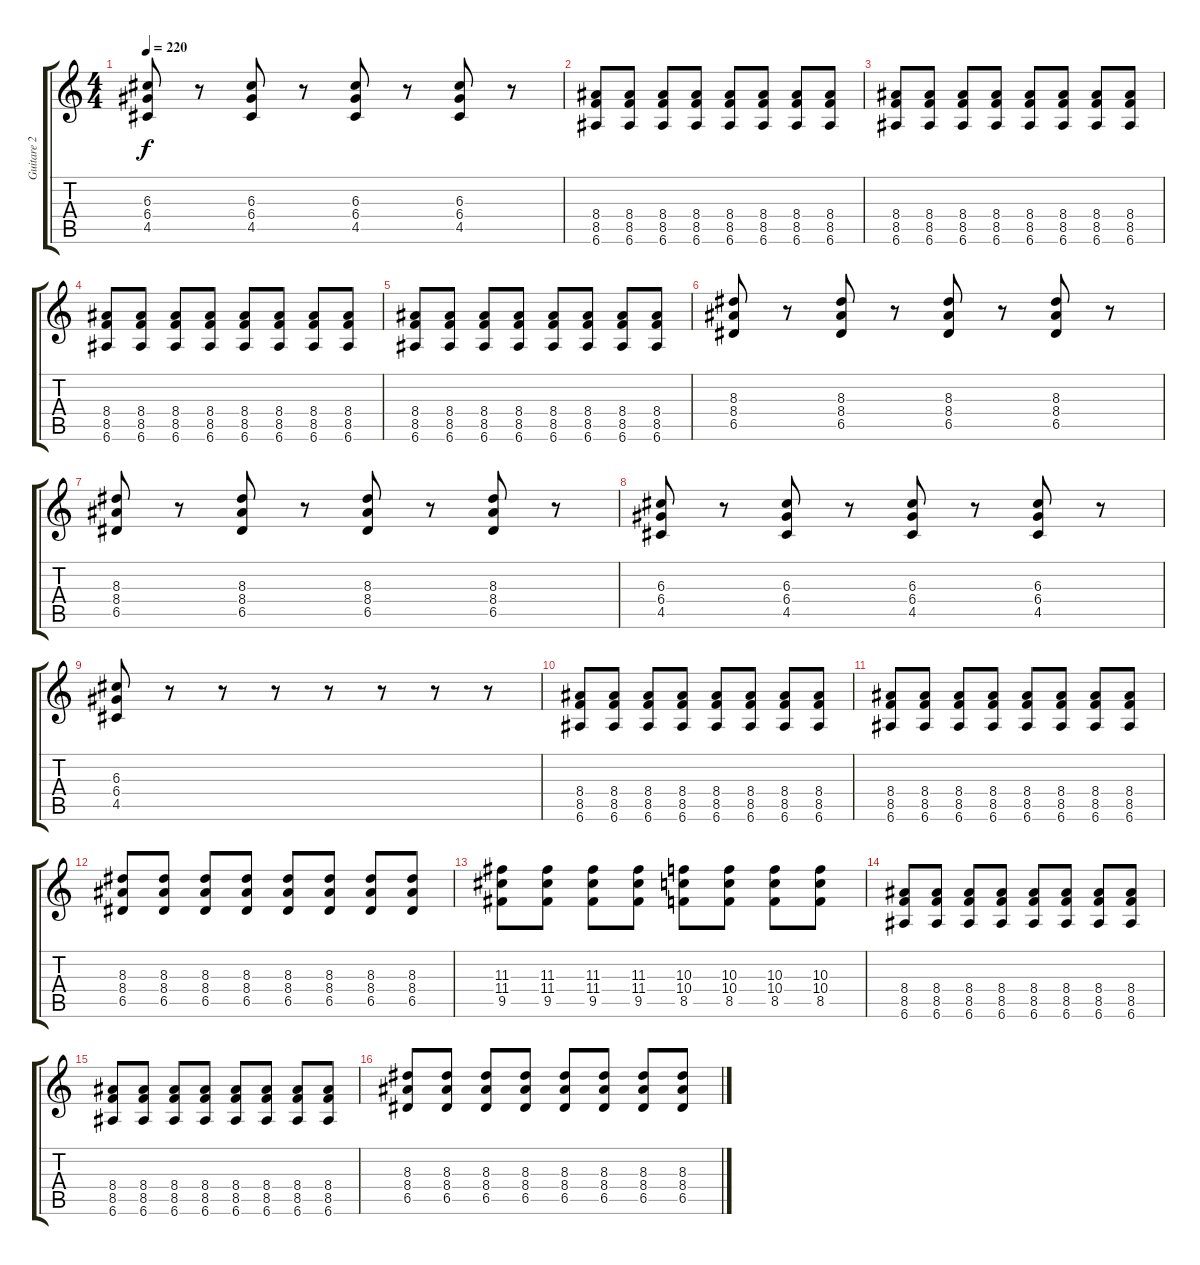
\track ("Guitare 2" "Guitare 2") {instrument distortionguitar}
\staff {score tabs}
\tuning (E4 B3 G3 D3 A2 E2) {hide}
\ts (4 4)
\tempo 220
\clef g2
\ks c
(6.3 6.4 4.5).8{dy f} r.8 (6.3 6.4 4.5).8 r.8 (6.3 6.4 4.5).8 r.8 (6.3 6.4 4.5).8 r.8 |
(8.4 8.5 6.6).8 (8.4 8.5 6.6).8 (8.4 8.5 6.6).8 (8.4 8.5 6.6).8 (8.4 8.5 6.6).8 (8.4 8.5 6.6).8 (8.4 8.5 6.6).8 (8.4 8.5 6.6).8 |
(8.4 8.5 6.6).8 (8.4 8.5 6.6).8 (8.4 8.5 6.6).8 (8.4 8.5 6.6).8 (8.4 8.5 6.6).8 (8.4 8.5 6.6).8 (8.4 8.5 6.6).8 (8.4 8.5 6.6).8 |
(8.4 8.5 6.6).8 (8.4 8.5 6.6).8 (8.4 8.5 6.6).8 (8.4 8.5 6.6).8 (8.4 8.5 6.6).8 (8.4 8.5 6.6).8 (8.4 8.5 6.6).8 (8.4 8.5 6.6).8 |
(8.4 8.5 6.6).8 (8.4 8.5 6.6).8 (8.4 8.5 6.6).8 (8.4 8.5 6.6).8 (8.4 8.5 6.6).8 (8.4 8.5 6.6).8 (8.4 8.5 6.6).8 (8.4 8.5 6.6).8 |
(8.3 8.4 6.5).8 r.8 (8.3 8.4 6.5).8 r.8 (8.3 8.4 6.5).8 r.8 (8.3 8.4 6.5).8 r.8 |
(8.3 8.4 6.5).8 r.8 (8.3 8.4 6.5).8 r.8 (8.3 8.4 6.5).8 r.8 (8.3 8.4 6.5).8 r.8 |
(6.3 6.4 4.5).8 r.8 (6.3 6.4 4.5).8 r.8 (6.3 6.4 4.5).8 r.8 (6.3 6.4 4.5).8 r.8 |
(6.3 6.4 4.5).8 r.8 r.8 r.8 r.8 r.8 r.8 r.8 |
(8.4 8.5 6.6).8 (8.4 8.5 6.6).8 (8.4 8.5 6.6).8 (8.4 8.5 6.6).8 (8.4 8.5 6.6).8 (8.4 8.5 6.6).8 (8.4 8.5 6.6).8 (8.4 8.5 6.6).8 |
(8.4 8.5 6.6).8 (8.4 8.5 6.6).8 (8.4 8.5 6.6).8 (8.4 8.5 6.6).8 (8.4 8.5 6.6).8 (8.4 8.5 6.6).8 (8.4 8.5 6.6).8 (8.4 8.5 6.6).8 |
(8.3 8.4 6.5).8 (8.3 8.4 6.5).8 (8.3 8.4 6.5).8 (8.3 8.4 6.5).8 (8.3 8.4 6.5).8 (8.3 8.4 6.5).8 (8.3 8.4 6.5).8 (8.3 8.4 6.5).8 |
(11.3 11.4 9.5).8 (11.3 11.4 9.5).8 (11.3 11.4 9.5).8 (11.3 11.4 9.5).8 (10.3 10.4 8.5).8 (10.3 10.4 8.5).8 (10.3 10.4 8.5).8 (10.3 10.4 8.5).8 |
(8.4 8.5 6.6).8 (8.4 8.5 6.6).8 (8.4 8.5 6.6).8 (8.4 8.5 6.6).8 (8.4 8.5 6.6).8 (8.4 8.5 6.6).8 (8.4 8.5 6.6).8 (8.4 8.5 6.6).8 |
(8.4 8.5 6.6).8 (8.4 8.5 6.6).8 (8.4 8.5 6.6).8 (8.4 8.5 6.6).8 (8.4 8.5 6.6).8 (8.4 8.5 6.6).8 (8.4 8.5 6.6).8 (8.4 8.5 6.6).8 |
(8.3 8.4 6.5).8 (8.3 8.4 6.5).8 (8.3 8.4 6.5).8 (8.3 8.4 6.5).8 (8.3 8.4 6.5).8 (8.3 8.4 6.5).8 (8.3 8.4 6.5).8 (8.3 8.4 6.5).8
